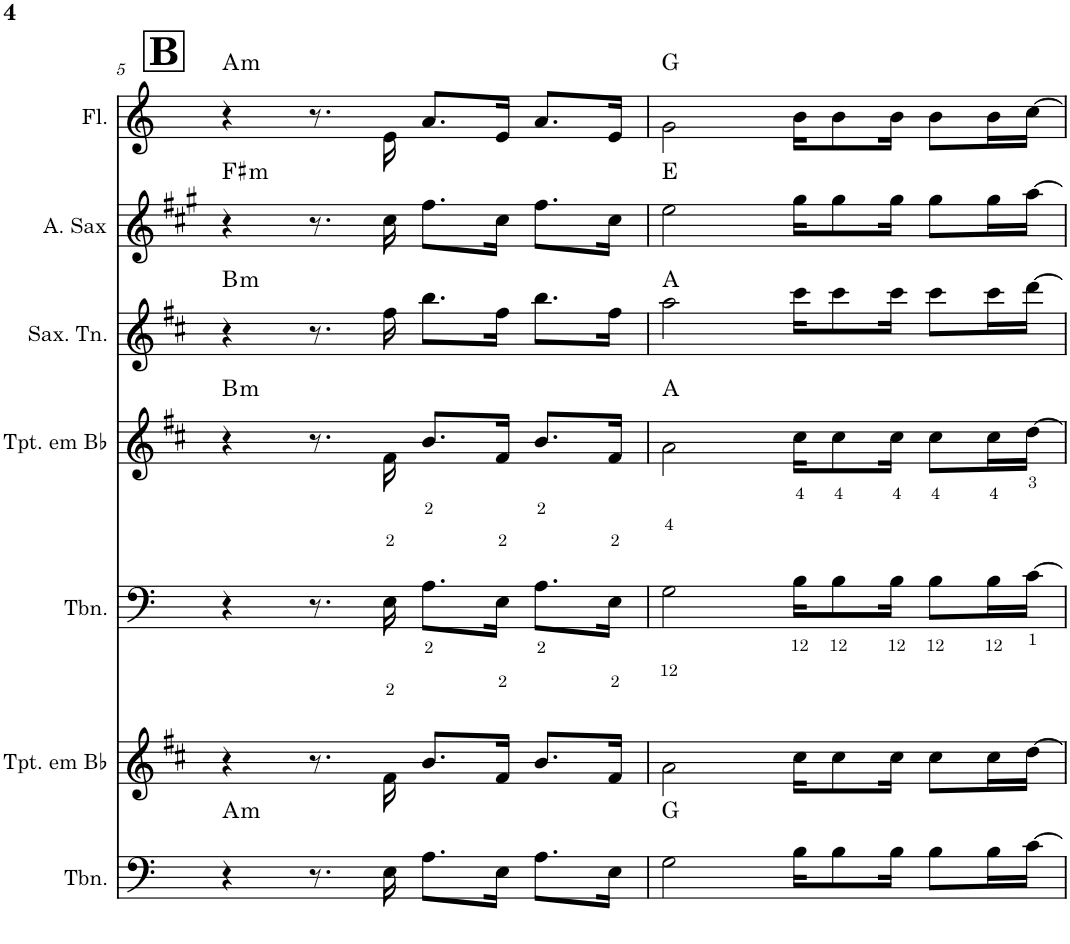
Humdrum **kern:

**kern	**harte	**kern	**kern	**kern	**harte	**kern	**harte	**kern	**harte	**kern	**harte
*part7	*part7	*part6	*part5	*part4	*part4	*part3	*part3	*part2	*part2	*part1	*part1
*staff7	*	*staff6	*staff5	*staff4	*	*staff3	*	*staff2	*	*staff1	*
*I"Trombone	*	*I"Trompete em Bb	*I"Trombone	*I"Trompete em Bb	*	*I"Saxofone Tenor	*	*I"Saxofone Alto	*	*I"Flauta Transversal	*
*I'Tbn.	*	*I'Tpt. em Bb	*I'Tbn.	*I'Tpt. em Bb	*	*I'Sax. Tn.	*	*	*	*I'Fl.	*
!!LO:PB:g=z
*clefF4	*	*clefG2	*clefF4	*clefG2	*	*clefG2	*	*clefG2	*	*clefG2	*
*	*	*Trd1c2	*	*Trd1c2	*	*Trd8c14	*	*Trd5c9	*	*	*
*k[]	*	*k[f#c#]	*k[]	*k[f#c#]	*	*k[f#c#]	*	*k[f#c#g#]	*	*k[]	*
*C:	*	*D:	*C:	*D:	*	*D:	*	*A:	*	*C:	*
*M4/4	*	*M4/4	*M4/4	*M4/4	*	*M4/4	*	*M4/4	*	*M4/4	*
!!LO:REH:place=s1:a:B:cj:fs=18.5691:t=B
=5	=5	=5	=5	=5	=5	=5	=5	=5	=5	=5	=5
!	!LO:H:kt=m	!	!	!	!LO:H:kt=m	!	!LO:H:kt=m	!	!LO:H:kt=m	!	!LO:H:kt=m
4r	A:min	4r	4r	4r	B:min	4r	B:min	4r	F#:min	4r	A:min
8.r	.	8.r	8.r	8.r	.	8.r	.	8.r	.	8.r	.
16E\	.	16f#\	16E\	16f#\	.	16ff#\	.	16cc#\	.	16e\	.
8.A\L	.	8.b/L	8.A\L	8.b/L	.	8.bb\L	.	8.ff#\L	.	8.a/L	.
16E\Jk	.	16f#/Jk	16E\Jk	16f#/Jk	.	16ff#\Jk	.	16cc#\Jk	.	16e/Jk	.
8.A\L	.	8.b/L	8.A\L	8.b/L	.	8.bb\L	.	8.ff#\L	.	8.a/L	.
16E\Jk	.	16f#/Jk	16E\Jk	16f#/Jk	.	16ff#\Jk	.	16cc#\Jk	.	16e/Jk	.
=6	=6	=6	=6	=6	=6	=6	=6	=6	=6	=6	=6
2G\	G:maj	2a\	2G\	2a\	A:maj	2aa\	A:maj	2ee\	E:maj	2g\	G:maj
16B\KL	.	16cc#\KL	16B\KL	16cc#\KL	.	16ccc#\KL	.	16gg#\KL	.	16b\KL	.
8B\	.	8cc#\	8B\	8cc#\	.	8ccc#\	.	8gg#\	.	8b\	.
16B\Jk	.	16cc#\Jk	16B\Jk	16cc#\Jk	.	16ccc#\Jk	.	16gg#\Jk	.	16b\Jk	.
8B\L	.	8cc#\L	8B\L	8cc#\L	.	8ccc#\L	.	8gg#\L	.	8b\L	.
16B\L	.	16cc#\L	16B\L	16cc#\L	.	16ccc#\L	.	16gg#\L	.	16b\L	.
[16c\JJ	.	[16dd\JJ	[16c\JJ	[16dd\JJ	.	[16ddd\JJ	.	[16aa\JJ	.	[16cc\JJ	.
=	=	=	=	=	=	=	=	=	=	=	=
*-	*-	*-	*-	*-	*-	*-	*-	*-	*-	*-	*-
